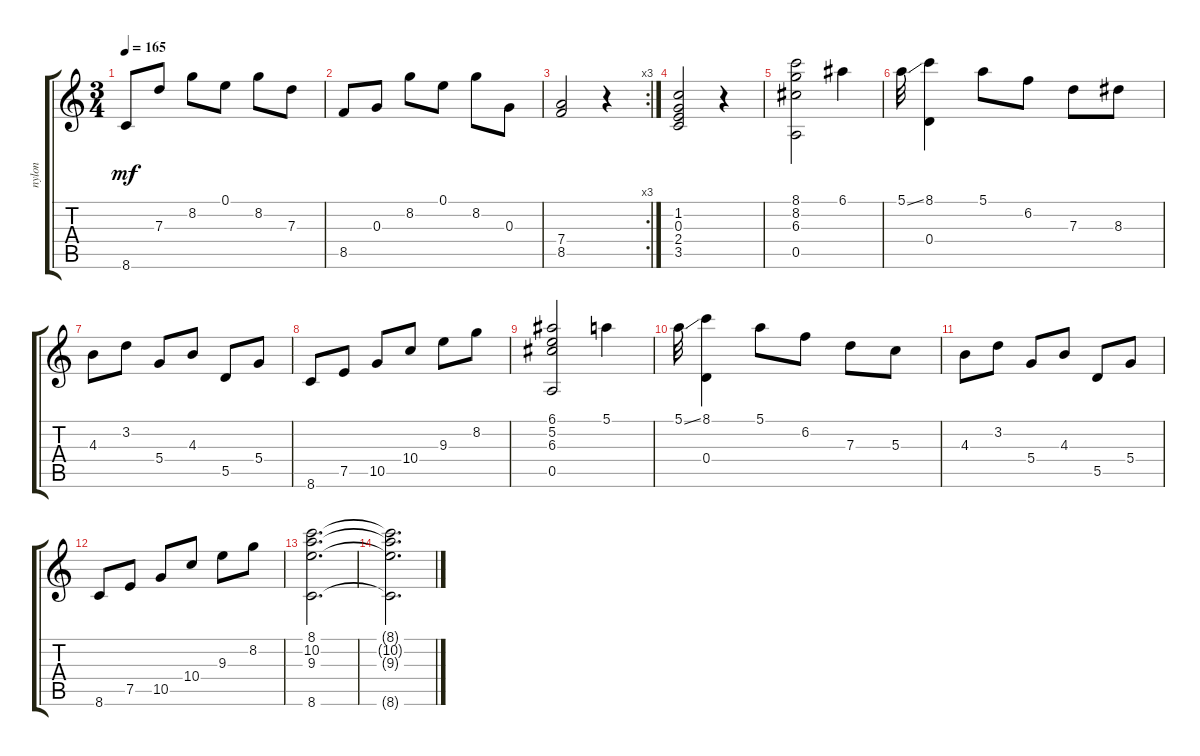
\track ("nylon" "nylon") {instrument acousticguitarsteel}
\staff {score tabs}
\tuning (E4 B3 G3 D3 A2 E2) {hide}
\ts (3 4)
\tempo 165
\clef g2
\ks c
8.6.8{dy mf} 7.3.8 8.2.8 0.1.8 8.2.8 7.3.8 |
8.5.8 0.3.8 8.2.8 0.1.8 8.2.8 0.3.8 |
\rc 3
(7.4 8.5).2 r.4 |
(1.2 0.3 2.4 3.5).2 r.4 |
(8.1 8.2 6.3 0.5).2 6.1.4 |
5.1{ss}.32 (8.1 0.4).4 5.1.8 6.2.8 7.3.8 8.3.8 |
4.3.8 3.2.8 5.4.8 4.3.8 5.5.8 5.4.8 |
8.6.8 7.5.8 10.5.8 10.4.8 9.3.8 8.2.8 |
(6.1 5.2 6.3 0.5).2 5.1.4 |
5.1{ss}.32 (8.1 0.4).4 5.1.8 6.2.8 7.3.8 5.3.8 |
4.3.8 3.2.8 5.4.8 4.3.8 5.5.8 5.4.8 |
8.6.8 7.5.8 10.5.8 10.4.8 9.3.8 8.2.8 |
(8.1 10.2 9.3 8.6).2{d} |
(8.1{t} 10.2{t} 9.3{t} 8.6{t}).2{d}
